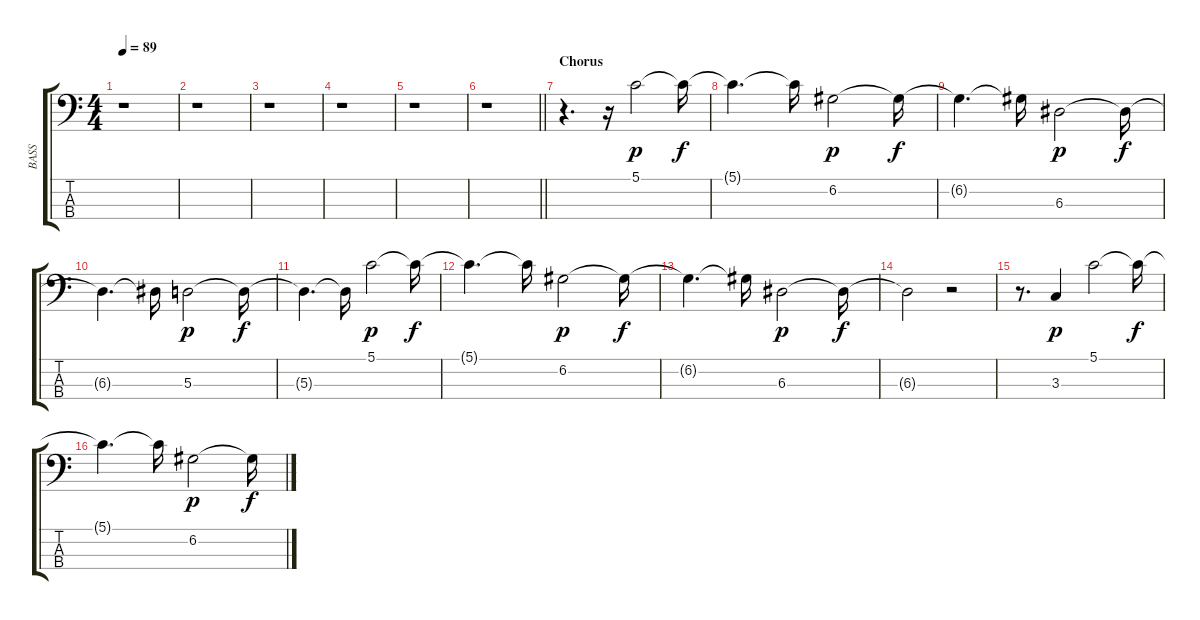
\track ("BASS" "BASS") {instrument electricbassfinger}
\staff {score tabs}
\tuning (G2 D2 A1 E1) {hide}
\ts (4 4)
\tempo 89
\clef f4
\ks c
r.1{dy p} |
r.1 |
r.1 |
r.1 |
r.1 |
\barLineRight lightlight
r.1 |
\section ("" "Chorus")
r.4{d} r.16 5.1.2 5.1{t}.16{dy f} |
5.1{t}.4{d} 5.1{t}.16 6.2.2{dy p} 6.2{t}.16{dy f} |
6.2{t}.4{d} 6.2{t}.16 6.3.2{dy p} 6.3{t}.16{dy f} |
6.3{t}.4{d} 6.3{t}.16 5.3.2{dy p} 5.3{t}.16{dy f} |
5.3{t}.4{d} 5.3{t}.16 5.1.2{dy p} 5.1{t}.16{dy f} |
5.1{t}.4{d} 5.1{t}.16 6.2.2{dy p} 6.2{t}.16{dy f} |
6.2{t}.4{d} 6.2{t}.16 6.3.2{dy p} 6.3{t}.16{dy f} |
6.3{t}.2 r.2 |
r.8{d} 3.3.4{dy p} 5.1.2 5.1{t}.16{dy f} |
5.1{t}.4{d} 5.1{t}.16 6.2.2{dy p} 6.2{t}.16{dy f}
